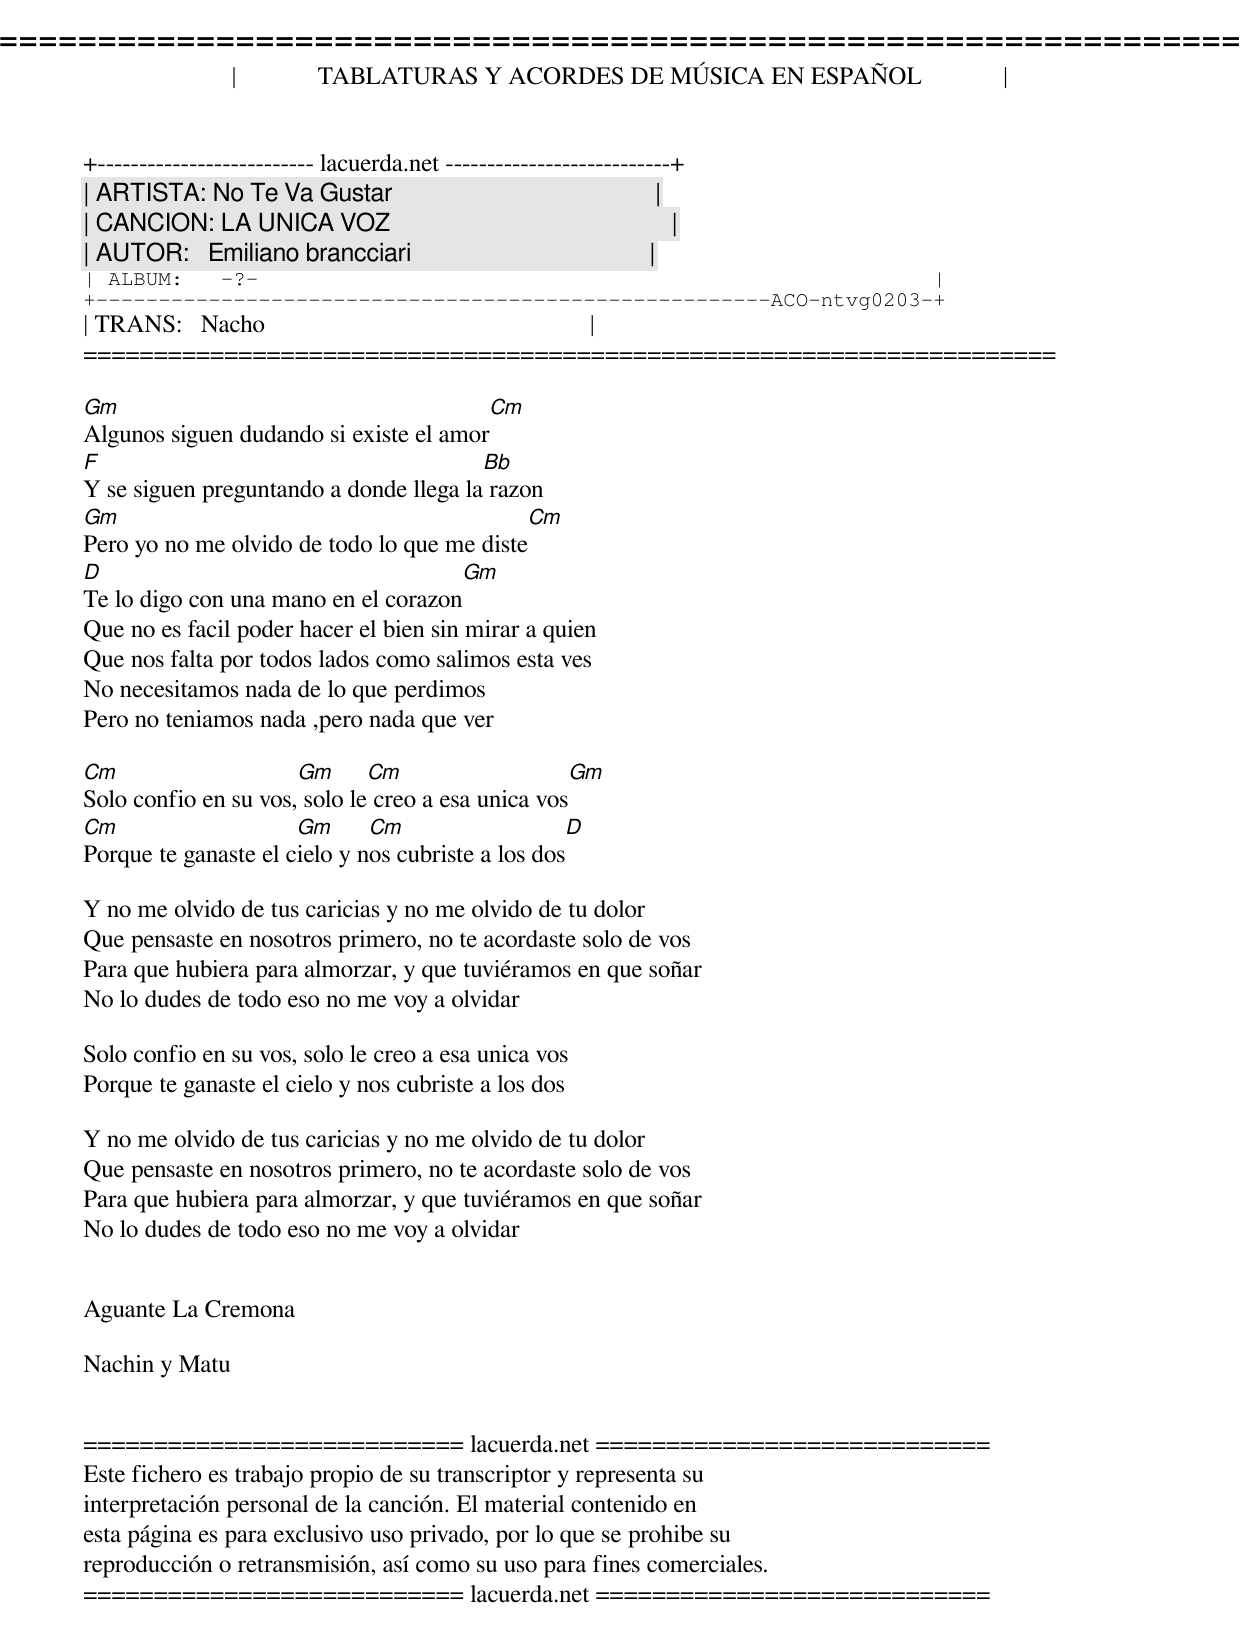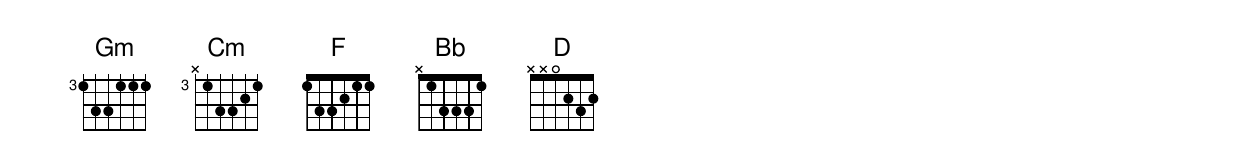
=====================================================================
|             TABLATURAS Y ACORDES DE MÚSICA EN ESPAÑOL             |
+-------------------------- lacuerda.net ---------------------------+
| ARTISTA: No Te Va Gustar                                          |
| CANCION: LA UNICA VOZ                                             |
| AUTOR:   Emiliano brancciari                                      |
| ALBUM:   -?-                                                      |
+------------------------------------------------------ACO-ntvg0203-+
| TRANS:   Nacho                                                    |
=====================================================================

Gm                                                 Cm
Algunos siguen dudando si existe el amor
F                                       Bb
Y se siguen preguntando a donde llega la razon
Gm                                                     Cm
Pero yo no me olvido de todo lo que me diste
D                                                  Gm
Te lo digo con una mano en el corazon
Que no es facil poder hacer el bien sin mirar a quien
Que nos falta por todos lados como salimos esta ves
No necesitamos nada de lo que perdimos
Pero no teniamos nada ,pero nada que ver

Cm                    Gm      Cm                       Gm
Solo confio en su vos, solo le creo a esa unica vos
Cm                    Gm      Cm                                      D
Porque te ganaste el cielo y nos cubriste a los dos

Y no me olvido de tus caricias y no me olvido de tu dolor
Que pensaste en nosotros primero, no te acordaste solo de vos
Para que hubiera para almorzar, y que tuviéramos en que soñar
No lo dudes de todo eso no me voy a olvidar

Solo confio en su vos, solo le creo a esa unica vos
Porque te ganaste el cielo y nos cubriste a los dos

Y no me olvido de tus caricias y no me olvido de tu dolor
Que pensaste en nosotros primero, no te acordaste solo de vos
Para que hubiera para almorzar, y que tuviéramos en que soñar
No lo dudes de todo eso no me voy a olvidar


Aguante La Cremona

Nachin y Matu


=========================== lacuerda.net ============================
Este fichero es trabajo propio de su transcriptor y representa su
interpretación personal de la canción. El material contenido en
esta página es para exclusivo uso privado, por lo que se prohibe su
reproducción o retransmisión, así como su uso para fines comerciales.
=========================== lacuerda.net ============================
